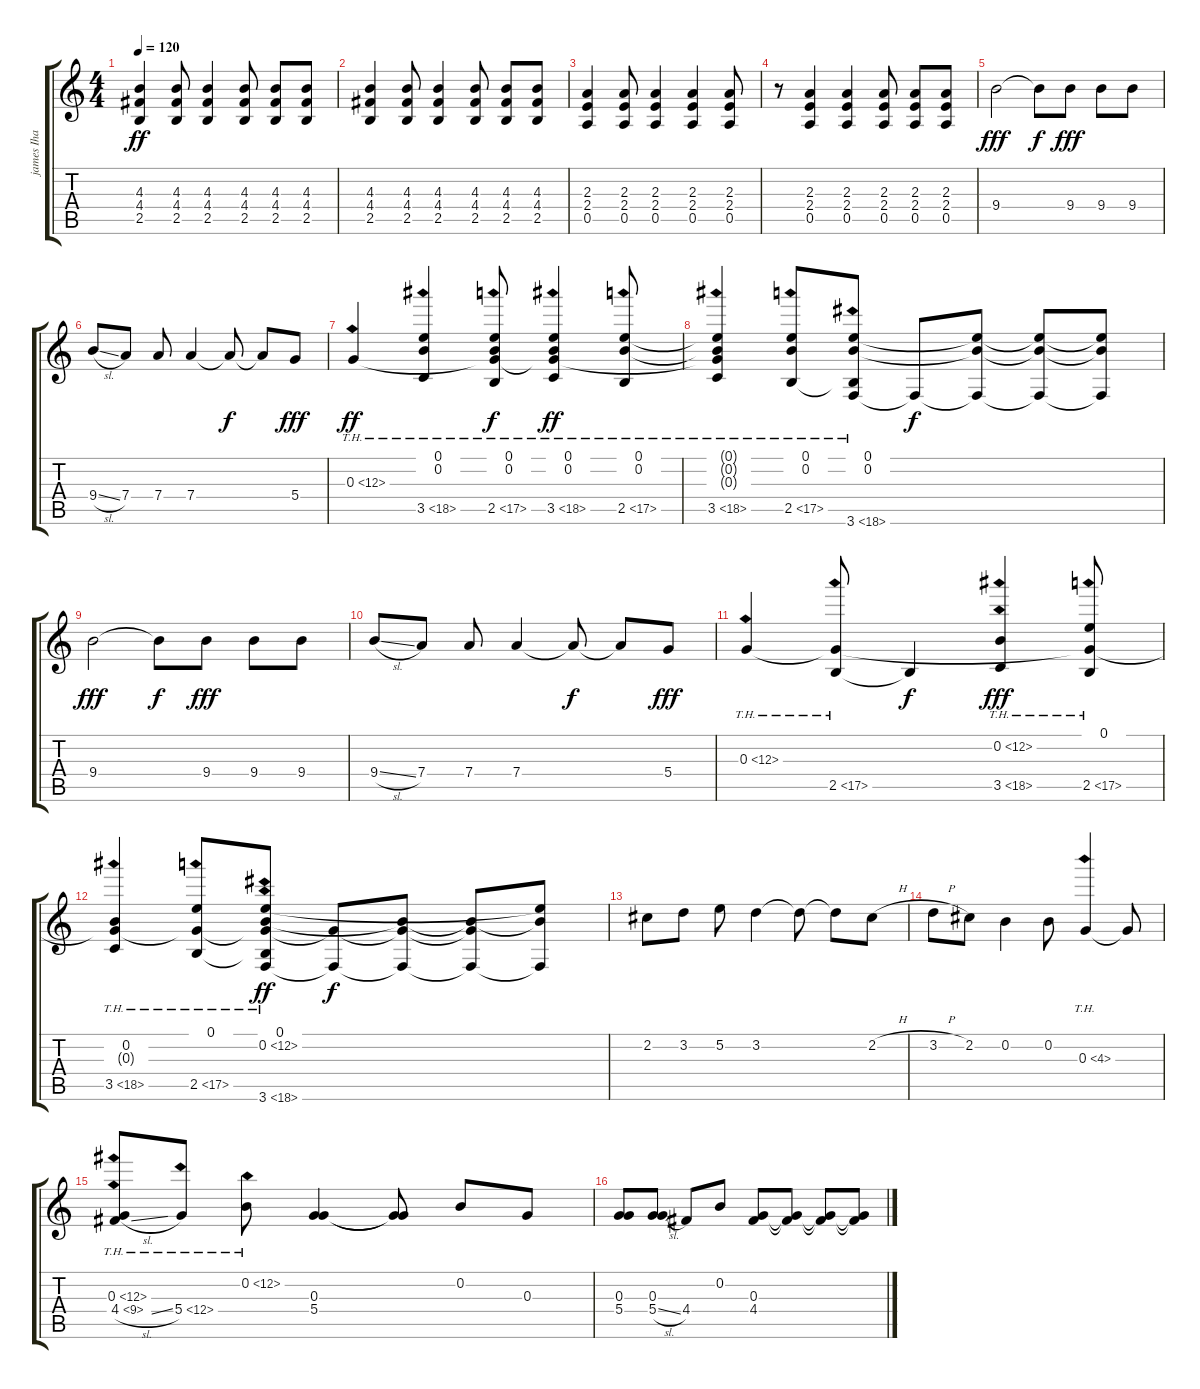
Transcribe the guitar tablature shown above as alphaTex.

\track ("james Iha" "james Iha") {instrument electricguitarclean}
\staff {score tabs}
\tuning (E4 B3 G3 D3 A2 D2) {hide}
\ts (4 4)
\tempo 120
\clef g2
\ks c
(4.3 4.4 2.5).4{dy ff} (4.3 4.4 2.5).8 (4.3 4.4 2.5).4 (4.3 4.4 2.5).8 (4.3 4.4 2.5).8 (4.3 4.4 2.5).8 |
(4.3 4.4 2.5).4 (4.3 4.4 2.5).8 (4.3 4.4 2.5).4 (4.3 4.4 2.5).8 (4.3 4.4 2.5).8 (4.3 4.4 2.5).8 |
(2.3 2.4 0.5).4 (2.3 2.4 0.5).8 (2.3 2.4 0.5).4 (2.3 2.4 0.5).4 (2.3 2.4 0.5).8 |
r.8 (2.3 2.4 0.5).4 (2.3 2.4 0.5).4 (2.3 2.4 0.5).8 (2.3 2.4 0.5).8 (2.3 2.4 0.5).8 |
9.4.2{dy fff volume 16} 9.4{t}.8{dy f} 9.4.8{dy fff} 9.4.8 9.4.8 |
9.4{sl}.8 7.4.8 7.4.8 7.4.4 7.4{t}.8{dy f} 7.4{t}.8 5.4.8{dy fff} |
0.3{th 12}.4{dy ff} (0.1 0.2 3.5{th 15}).4 (0.1 0.2 0.3{t} 2.5{th 15}).8{dy f} (0.1 0.2 0.3{t} 3.5{th 15}).4{dy ff} (0.1 0.2 2.5{th 15}).8 |
(0.1{t} 0.2{t} 0.3{t} 3.5{th 15}).4 (0.1 0.2 2.5{th 15}).8 (0.1 0.2 2.5{t} 3.6{th 15}).8 3.6{t}.8{dy f} (0.1{t} 0.2{t} 3.6{t}).8 (0.1{t} 0.2{t} 3.6{t}).8 (0.1{t} 0.2{t} 3.6{t}).8 |
9.4.2{dy fff} 9.4{t}.8{dy f} 9.4.8{dy fff} 9.4.8 9.4.8 |
9.4{sl}.8 7.4.8 7.4.8 7.4.4 7.4{t}.8{dy f} 7.4{t}.8 5.4.8{dy fff} |
0.3{th 12}.4 (0.3{t} 2.5{th 15}).8 2.5{t}.4{dy f} (0.2{th 12} 3.5{th 15}).4{dy fff} (0.1 0.3{t} 2.5{th 15}).8 |
(0.2 0.3{t} 3.5{th 15}).4 (0.1 0.3{t} 2.5{th 15}).8 (0.1 0.2{th 12} 0.3{t} 2.5{t} 3.6{th 15}).8{dy ff} (0.3{t} 3.6{t}).8{dy f} (0.2{t} 0.3{t} 3.6{t}).8 (0.2{t} 0.3{t} 3.6{t}).8 (0.1{t} 0.2{t} 3.6{t}).8 |
2.2.8 3.2.8 5.2.8 3.2.4 3.2{t}.8 3.2{t}.8 2.2{h}.8 |
3.2{h}.8 2.2.8 0.2.4 0.2.8 0.3{th 4}.4 0.3{t}.8 |
(0.3{th 12} 4.4{th 5 sl}).8 5.4{th 7}.8 0.2{th 12}.8 (0.3 5.4).4 (0.3{t} 5.4{t}).8 0.2.8 0.3.8 |
(0.3 5.4).8 (0.3 5.4{sl}).8 4.4.8 0.2.8 (0.3 4.4).8 (0.3{t} 4.4{t}).8 (0.3{t} 4.4{t}).8 (0.3{t} 4.4{t}).8
